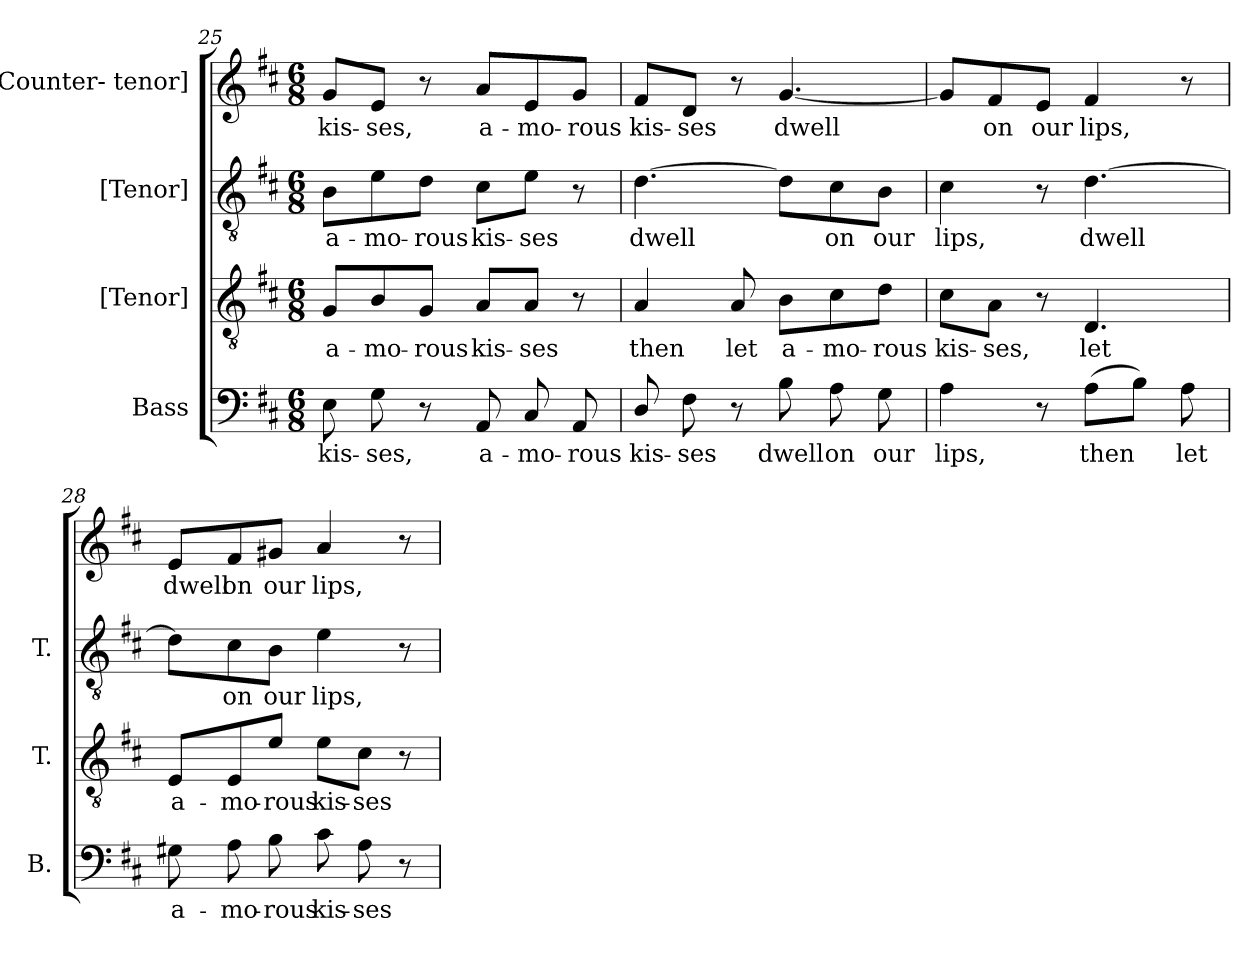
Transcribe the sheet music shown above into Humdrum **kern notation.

**kern	**text	**kern	**text	**kern	**text	**kern	**text
*part4	*part4	*part3	*part3	*part2	*part2	*part1	*part1
*staff4	*staff4	*staff3	*staff3	*staff2	*staff2	*staff1	*staff1
*I"Bass	*	*I"[Tenor]	*	*I"[Tenor]	*	*I"[Counter- tenor]	*
*I'B.	*	*I'T.	*	*I'T.	*	*	*
*clefF4	*	*clefGv2	*	*clefGv2	*	*clefG2	*
*	*	*ITrd7c12	*	*ITrd7c12	*	*	*
*k[f#c#]	*	*k[f#c#]	*	*k[f#c#]	*	*k[f#c#]	*
*D:	*	*D:	*	*D:	*	*D:	*
*M6/8	*	*M6/8	*	*M6/8	*	*M6/8	*
=25	=25	=25	=25	=25	=25	=25	=25
!	!LO:LY:b:color=#000000	!	!	!	!	!	!
!	!	!	!LO:LY:b:color=#000000	!	!	!	!
!	!	!	!	!	!LO:LY:b:color=#000000	!	!
!	!	!	!	!	!	!	!LO:LY:b:color=#000000
8Ei\	kis-	8GGi/L	a-	8BBi\L	a-	8gi/L	kis-
!	!LO:LY:b:color=#000000	!	!	!	!	!	!
!	!	!	!LO:LY:b:color=#000000	!	!	!	!
!	!	!	!	!	!LO:LY:b:color=#000000	!	!
!	!	!	!	!	!	!	!LO:LY:b:color=#000000
8Gi\	-ses,	8BBi/	-mo-	8Ei\	-mo-	8ei/J	-ses,
!	!	!	!LO:LY:b:color=#000000	!	!	!	!
!	!	!	!	!	!LO:LY:b:color=#000000	!	!
8r	.	8GGi/J	-rous	8Di\J	-rous	8r	.
!	!LO:LY:b:color=#000000	!	!	!	!	!	!
!	!	!	!LO:LY:b:color=#000000	!	!	!	!
!	!	!	!	!	!LO:LY:b:color=#000000	!	!
!	!	!	!	!	!	!	!LO:LY:b:color=#000000
8AAi/	a-	8AAi/L	kis-	8C#i\L	kis-	8ai/L	a-
!	!LO:LY:b:color=#000000	!	!	!	!	!	!
!	!	!	!LO:LY:b:color=#000000	!	!	!	!
!	!	!	!	!	!LO:LY:b:color=#000000	!	!
!	!	!	!	!	!	!	!LO:LY:b:color=#000000
8C#i/	-mo-	8AAi/J	-ses	8Ei\J	-ses	8ei/	-mo-
!	!LO:LY:b:color=#000000	!	!	!	!	!	!
!	!	!	!	!	!	!	!LO:LY:b:color=#000000
8AAi/	-rous	8r	.	8r	.	8gi/J	-rous
=26	=26	=26	=26	=26	=26	=26	=26
!	!LO:LY:b:color=#000000	!	!	!	!	!	!
!	!	!	!LO:LY:b:color=#000000	!	!	!	!
!	!	!	!	!	!LO:LY:b:color=#000000	!	!
!	!	!	!	!	!	!	!LO:LY:b:color=#000000
8Di/	kis-	4AAi/	then	[4.Di\	dwell	8f#i/L	kis-
!	!LO:LY:b:color=#000000	!	!	!	!	!	!
!	!	!	!	!	!	!	!LO:LY:b:color=#000000
8F#i\	-ses	.	.	.	.	8di/J	-ses
!	!	!	!LO:LY:b:color=#000000	!	!	!	!
8r	.	8AAi/	let	.	.	8r	.
!	!LO:LY:b:color=#000000	!	!	!	!	!	!
!	!	!	!LO:LY:b:color=#000000	!	!	!	!
!	!	!	!	!	!	!	!LO:LY:b:color=#000000
8Bi\	dwell	8BBi\L	a-	8Di\L]	.	[4.gi/	dwell
!	!LO:LY:b:color=#000000	!	!	!	!	!	!
!	!	!	!LO:LY:b:color=#000000	!	!	!	!
!	!	!	!	!	!LO:LY:b:color=#000000	!	!
8Ai\	on	8C#i\	-mo-	8C#i\	on	.	.
!	!LO:LY:b:color=#000000	!	!	!	!	!	!
!	!	!	!LO:LY:b:color=#000000	!	!	!	!
!	!	!	!	!	!LO:LY:b:color=#000000	!	!
8Gi\	our	8Di\J	-rous	8BBi\J	our	.	.
=27	=27	=27	=27	=27	=27	=27	=27
!	!LO:LY:b:color=#000000	!	!	!	!	!	!
!	!	!	!LO:LY:b:color=#000000	!	!	!	!
!	!	!	!	!	!LO:LY:b:color=#000000	!	!
4Ai\	lips,	8C#i\L	kis-	4C#i\	lips,	8gi/L]	.
!	!	!	!LO:LY:b:color=#000000	!	!	!	!
!	!	!	!	!	!	!	!LO:LY:b:color=#000000
.	.	8AAi\J	-ses,	.	.	8f#i/	on
!	!	!	!	!	!	!	!LO:LY:b:color=#000000
8r	.	8r	.	8r	.	8ei/J	our
!	!LO:LY:b:color=#000000	!	!	!	!	!	!
!	!	!	!LO:LY:b:color=#000000	!	!	!	!
!	!	!	!	!	!LO:LY:b:color=#000000	!	!
!	!	!	!	!	!	!	!LO:LY:b:color=#000000
(8Ai\L	then	4.DDi/	let	[4.Di\	dwell	4f#i/	lips,
8Bi\J)	.	.	.	.	.	.	.
!	!LO:LY:b:color=#000000	!	!	!	!	!	!
8Ai\	let	.	.	.	.	8r	.
=28	=28	=28	=28	=28	=28	=28	=28
!	!LO:LY:b:color=#000000	!	!	!	!	!	!
!	!	!	!LO:LY:b:color=#000000	!	!	!	!
!	!	!	!	!	!	!	!LO:LY:b:color=#000000
8G#Xi\	a-	8EEi/L	a-	8Di\L]	.	8ei/L	dwell
!	!LO:LY:b:color=#000000	!	!	!	!	!	!
!	!	!	!LO:LY:b:color=#000000	!	!	!	!
!	!	!	!	!	!LO:LY:b:color=#000000	!	!
!	!	!	!	!	!	!	!LO:LY:b:color=#000000
8Ai\	-mo-	8EEi/	-mo-	8C#i\	on	8f#i/	on
!	!LO:LY:b:color=#000000	!	!	!	!	!	!
!	!	!	!LO:LY:b:color=#000000	!	!	!	!
!	!	!	!	!	!LO:LY:b:color=#000000	!	!
!	!	!	!	!	!	!	!LO:LY:b:color=#000000
8Bi\	-rous	8Ei/J	-rous	8BBi\J	our	8g#Xi/J	our
!	!LO:LY:b:color=#000000	!	!	!	!	!	!
!	!	!	!LO:LY:b:color=#000000	!	!	!	!
!	!	!	!	!	!LO:LY:b:color=#000000	!	!
!	!	!	!	!	!	!	!LO:LY:b:color=#000000
8c#i\	kis-	8Ei\L	kis-	4Ei\	lips,	4ai/	lips,
!	!LO:LY:b:color=#000000	!	!	!	!	!	!
!	!	!	!LO:LY:b:color=#000000	!	!	!	!
8Ai\	-ses	8C#i\J	-ses	.	.	.	.
8r	.	8r	.	8r	.	8r	.
=	=	=	=	=	=	=	=
*-	*-	*-	*-	*-	*-	*-	*-
